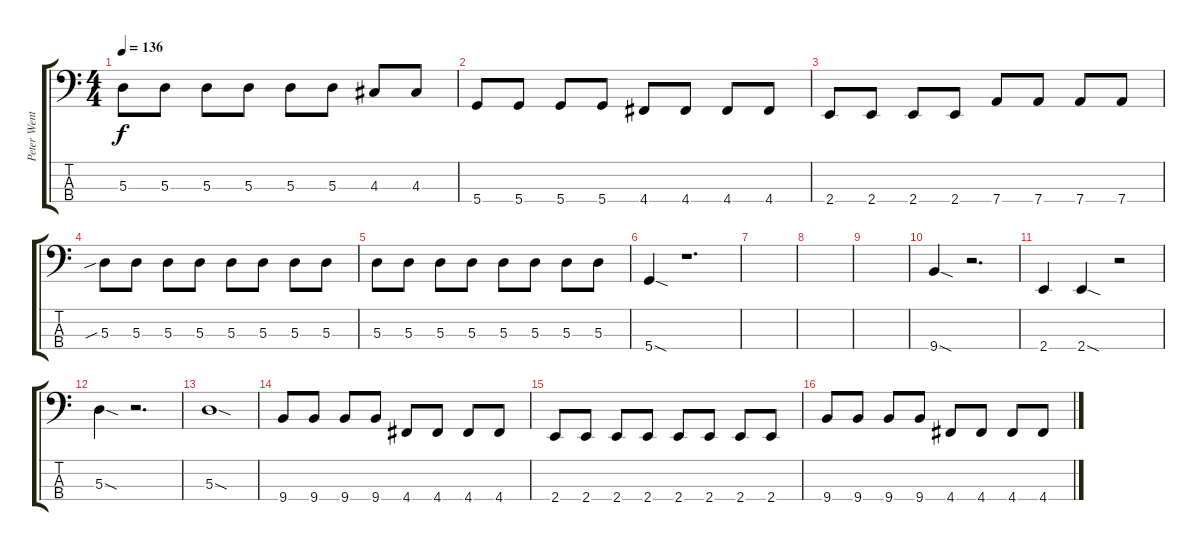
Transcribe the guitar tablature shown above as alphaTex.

\track ("Peter Wentz (Bass)" "Peter Went") {instrument electricbasspick}
\staff {score tabs}
\tuning (G2 D2 A1 D1) {hide}
\ts (4 4)
\tempo 136
\clef f4
\ks c
5.3.8{dy f} 5.3.8 5.3.8 5.3.8 5.3.8 5.3.8 4.3.8 4.3.8 |
5.4.8 5.4.8 5.4.8 5.4.8 4.4.8 4.4.8 4.4.8 4.4.8 |
2.4.8 2.4.8 2.4.8 2.4.8 7.4.8 7.4.8 7.4.8 7.4.8 |
5.3{sib}.8 5.3.8 5.3.8 5.3.8 5.3.8 5.3.8 5.3.8 5.3.8 |
5.3.8 5.3.8 5.3.8 5.3.8 5.3.8 5.3.8 5.3.8 5.3.8 |
5.4{sod}.4 r.1{d} |
|
|
|
9.4{sod}.4 r.2{d} |
2.4.4 2.4{sod}.4 r.2 |
5.3{sod}.4 r.2{d} |
5.3{sod}.1 |
9.4.8 9.4.8 9.4.8 9.4.8 4.4.8 4.4.8 4.4.8 4.4.8 |
2.4.8 2.4.8 2.4.8 2.4.8 2.4.8 2.4.8 2.4.8 2.4.8 |
9.4.8 9.4.8 9.4.8 9.4.8 4.4.8 4.4.8 4.4.8 4.4.8
